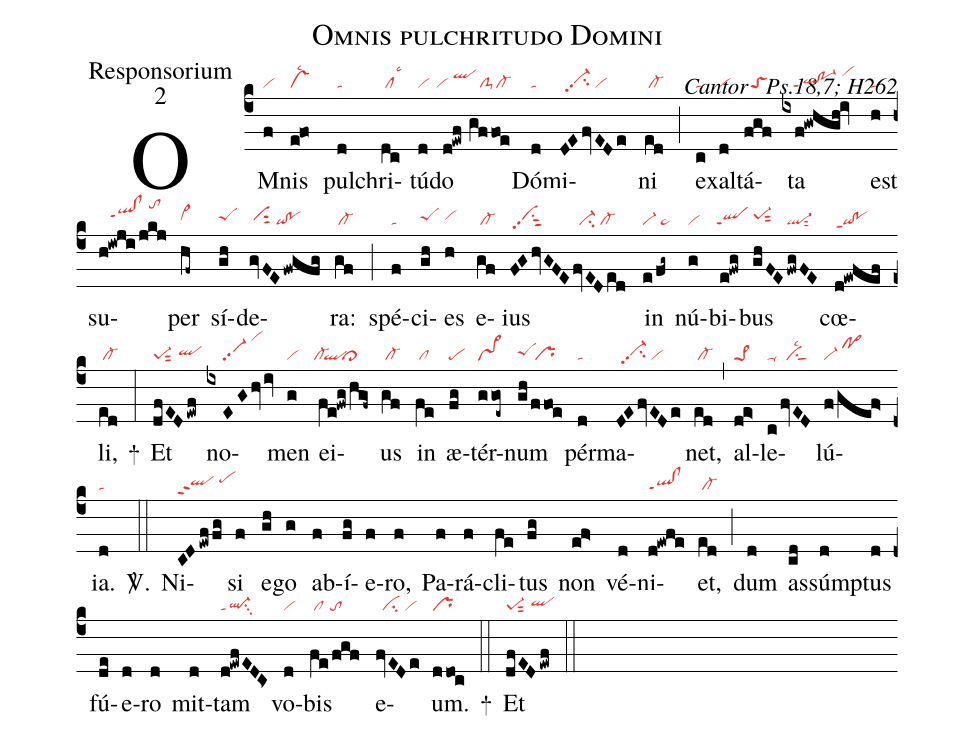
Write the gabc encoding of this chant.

name:Omnis pulchritudo Domini;
office-part:Responsorium;
mode:2;
commentary:ꝶ Cantor ꝟ Ps.18,7; H262;
nabc-lines:1;
%%
(c4)
OM(f|vi)nis(e!fo|vslsc2) pul(d|ta)chri(dc|/cllsc3)tú(d|vi)do(d!ewf|``vi/qlhj|//gf/foe|///clS-cl-)
Dó(d|ta)mi(DEfvEDe|//vi-hhpp2su2/vi)ni(ed|/cl-) (;)
e(c|ta)xal(d|vi)tá(fgf|//toS)ta(ixf!gwhgh!iv|///ql!po-1ppt1/vihk) est(h|ta)
su(h!iwji/jkj|///qlhi!clhippt1/tohm)per(hf~|vi>hh) sí(gh|peShh)de(gvFEfwgfg|/vihhsut2/qi!po)ra:(gf|/cl-) (;)
spé(f|ta)ci(gh|peShh)es(h|vihh) e(gf|/cl-)ius(FGhvGFE|/vihhpp2su1sut2|fvEDed|//ci-/cl-)
in(e/fg~|vi-/pe~) nú(g|vi)bi(e!fwg|`qlppt1)bus(ghFE|pe-1hhsut2|fwgFE|ql-sut2) cœ(d!ewfef|qi!poppt1)li,(ed|/cl-) +(:)

Et(dfEDewf|pe-1sut2/qlhh) () no(ixEGhviv|/////vi-pp2/vihn)men(g|vi) ei(fe!fwg/hgf~|`cl-``ql``cl>)us(gf|/cl-)
in(fe|/cl) æ(fg|pe)tér(ggoe~|pr~)num(gh|peShh|/ffoe|/pr) pér(d|ta)ma(DEfvEDe|//vi-hhpp2su2/vi)net,(ed|/cl-) (,)
al(de>|pe>1)le(c|ta-|/fvED|//ciSlsc2)lú(f/gef>|vi-/po>hk)ia.(d|ta) <sp>V/</sp>.(::)

Ni(CDewf/fg|qlhhppt2/pehi)si(f) e(gh)go(g) ab(f)í(fg)e(f)ro,(f) Pa(f)rá(f)cli(fe)tus(fg) non(ef>) vé(d)ni(d!ewfe|ql!clppt1)et,(ed|/cl-) (;)
dum(d) as(cd)súm(d)ptus(d) fú(de)e(d)ro(d) mit(d)tam(d!ewfEDC>|ql-ppt1su3) vo(d|vi)bis(fe/fgf|/cl//to) e(fvEDe|//ci/vi)um.(ddoc|pr) +(::)

Et(dfEDewf|pe-1sut2/qlhh) (::)
